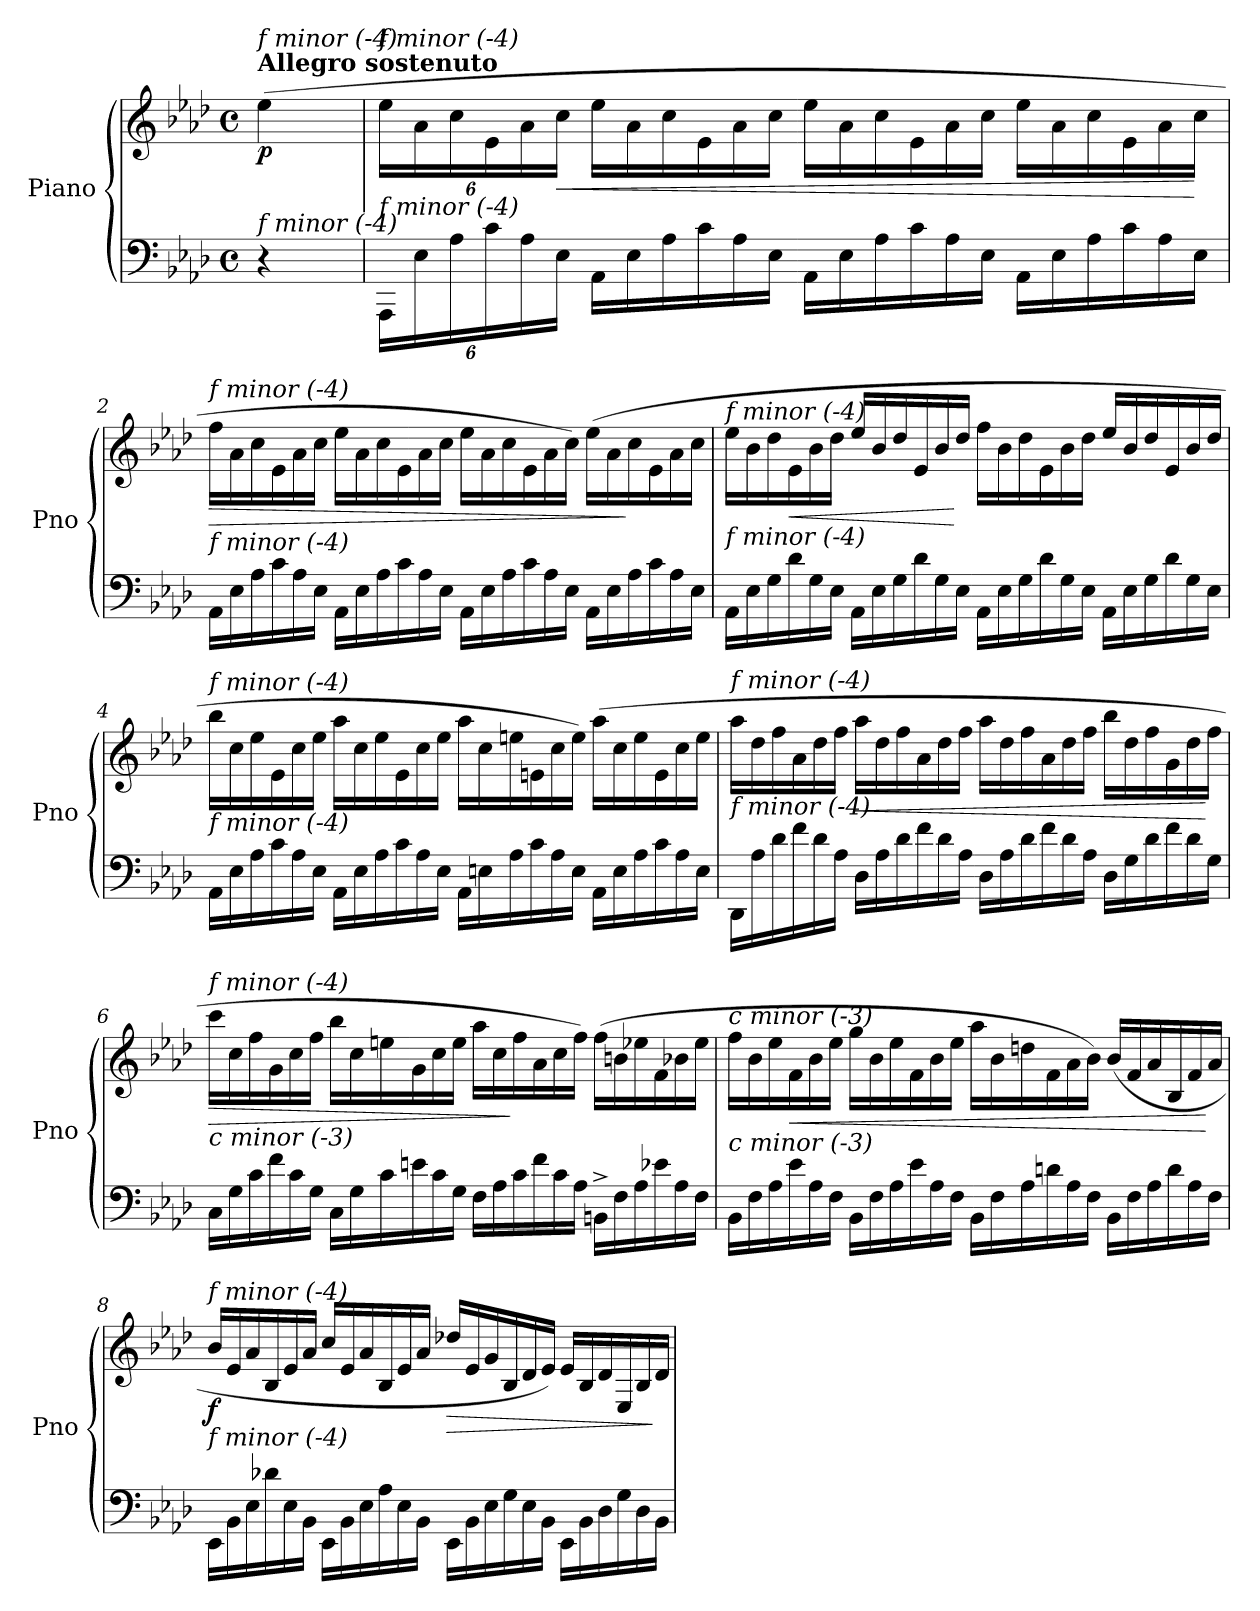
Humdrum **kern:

**kern	**kern	**dynam
*part1	*part1	*part1
*staff2	*staff1	*staff1/2
*I"Piano	*	*
*I'Pno	*	*
*clefF4	*clefG2	*
*k[b-e-a-d-]	*k[b-e-a-d-]	*
*M4/4	*M4/4	*
*met(c)	*met(c)	*
*MM104	*MM104	*
=	=	=
!	!LO:TX:a:B:t=Allegro sostenuto	!
!	!LO:TX:i:t=f minor (-4)	!
!LO:TX:i:t=f minor (-4)	!	!
!	!	!LO:DY:b
4r	(4ee-\	p
=1	=1	=1
*Xbrackettup	*Xbrackettup	*
!	!LO:TX:i:t=f minor (-4)	!
!LO:TX:i:t=f minor (-4)	!	!
24AAA-/LL	24ee-\LL	.
24E-\	24a-\	.
24A-\	24cc\	.
24c\	24e-\	.
24A-\	24a-\	.
!	!	!LO:HP:b
24E-\JJ	24cc\JJ	<
*Xtuplet	*Xtuplet	*
24AA-\LL	24ee-\LL	.
24E-\	24a-\	.
24A-\	24cc\	.
24c\	24e-\	.
24A-\	24a-\	.
24E-\JJ	24cc\JJ	.
24AA-\LL	24ee-\LL	.
24E-\	24a-\	.
24A-\	24cc\	.
24c\	24e-\	.
24A-\	24a-\	.
24E-\JJ	24cc\JJ	.
24AA-\LL	24ee-\LL	.
24E-\	24a-\	.
24A-\	24cc\	.
24c\	24e-\	.
24A-\	24a-\	.
24E-\JJ	24cc\JJ	[
=2	=2	=2
!	!LO:TX:i:t=f minor (-4)	!
!LO:TX:i:t=f minor (-4)	!	!
!	!	!LO:HP:b
24AA-\LL	24ff\LL	>
24E-\	24a-\	.
24A-\	24cc\	.
24c\	24e-\	.
24A-\	24a-\	.
24E-\JJ	24cc\JJ	.
24AA-\LL	24ee-\LL	.
24E-\	24a-\	.
24A-\	24cc\	.
24c\	24e-\	.
24A-\	24a-\	.
24E-\JJ	24cc\JJ	.
24AA-\LL	24ee-\LL	.
24E-\	24a-\	.
24A-\	24cc\	.
24c\	24e-\	.
24A-\	24a-\	.
24E-\JJ	24cc\JJ)	.
24AA-\LL	(24ee-\LL	.
24E-\	24a-\	.
24A-\	24cc\	]
24c\	24e-\	.
24A-\	24a-\	.
24E-\JJ	24cc\JJ	.
!!LO:LB:g=z
=3	=3	=3
!	!LO:TX:i:t=f minor (-4)	!
!LO:TX:i:t=f minor (-4)	!	!
24AA-\LL	24ee-\LL	.
24E-\	24b-\	.
24G\	24dd-\	.
!	!	!LO:HP:b
24d-\	24e-\	<
24G\	24b-\	.
24E-\JJ	24dd-\JJ	.
24AA-\LL	24ee-/LL	.
24E-\	24b-/	.
24G\	24dd-/	.
24d-\	24e-/	.
24G\	24b-/	.
24E-\JJ	24dd-/JJ	[
24AA-\LL	24ff\LL	.
24E-\	24b-\	.
24G\	24dd-\	.
24d-\	24e-\	.
24G\	24b-\	.
24E-\JJ	24dd-\JJ	.
24AA-\LL	24ee-/LL	.
24E-\	24b-/	.
24G\	24dd-/	.
24d-\	24e-/	.
24G\	24b-/	.
24E-\JJ	24dd-/JJ	.
=4	=4	=4
!	!LO:TX:i:t=f minor (-4)	!
!LO:TX:i:t=f minor (-4)	!	!
24AA-\LL	24bb-\LL	.
24E-\	24cc\	.
24A-\	24ee-\	.
24c\	24e-\	.
24A-\	24cc\	.
24E-\JJ	24ee-\JJ	.
24AA-\LL	24aa-\LL	.
24E-\	24cc\	.
24A-\	24ee-\	.
24c\	24e-\	.
24A-\	24cc\	.
24E-\JJ	24ee-\JJ	.
24AA-\LL	24aa-\LL	.
24En\	24cc\	.
24A-\	24een\	.
24c\	24en\	.
24A-\	24cc\	.
24E\JJ	24ee\JJ)	.
24AA-\LL	(24aa-\LL	.
24E\	24cc\	.
24A-\	24ee\	.
24c\	24e\	.
24A-\	24cc\	.
24E\JJ	24ee\JJ	.
!!LO:LB:g=z
=5	=5	=5
!	!LO:TX:i:t=f minor (-4)	!
!LO:TX:i:t=f minor (-4)	!	!
24DD-/LL	24aa-\LL	.
24A-\	24dd-\	.
24d-\	24ff\	.
24f\	24a-\	.
24d-\	24dd-\	.
24A-\JJ	24ff\JJ	.
!	!	!LO:HP:b
24D-\LL	24aa-\LL	<
24A-\	24dd-\	.
24d-\	24ff\	.
24f\	24a-\	.
24d-\	24dd-\	.
24A-\JJ	24ff\JJ	.
24D-\LL	24aa-\LL	.
24A-\	24dd-\	.
24d-\	24ff\	.
24f\	24a-\	.
24d-\	24dd-\	.
24A-\JJ	24ff\JJ	.
24D-\LL	24bb-\LL	.
24G\	24dd-\	.
24d-\	24ff\	.
24f\	24g\	.
24d-\	24dd-\	.
24G\JJ	24ff\JJ	[
=6	=6	=6
!	!LO:TX:i:t=f minor (-4)	!
!LO:TX:i:t=c minor (-3)	!	!
!	!	!LO:HP:b
24C\LL	24ccc\LL	>
24G\	24cc\	.
24c\	24ff\	.
24f\	24g\	.
24c\	24cc\	.
24G\JJ	24ff\JJ	.
24C\LL	24bb-\LL	.
24G\	24cc\	.
24c\	24een\	.
24en\	24g\	.
24c\	24cc\	.
24G\JJ	24ee\JJ	.
24F\LL	24aa-\LL	.
24A-\	24cc\	.
24c\	24ff\	]
24f\	24a-\	.
24c\	24cc\	.
24A-\JJ	24ff\JJ)	.
24BBn^i\LL	(24ff\LL	.
24F\	24bni\	.
24A-\	24ee-X\	.
24e-X\	24f\	.
24A-\	24b-i\	.
24F\JJ	24ee-\JJ	.
!!LO:LB:g=z
=7	=7	=7
!	!LO:TX:i:t=c minor (-3)	!
!LO:TX:i:t=c minor (-3)	!	!
24BB-\LL	24ff\LL	.
24F\	24b-\	.
24A-\	24ee-\	.
!	!	!LO:HP:b
24e-\	24f\	<
24A-\	24b-\	.
24F\JJ	24ee-\JJ	.
24BB-\LL	24gg\LL	.
24F\	24b-\	.
24A-\	24ee-\	.
24e-\	24f\	.
24A-\	24b-\	.
24F\JJ	24ee-\JJ	.
24BB-\LL	24aa-\LL	.
24F\	24b-\	.
24A-\	24ddn\	.
24dn\	24f\	.
24A-\	24a-\	.
24F\JJ	24b-\JJ)	.
24BB-\LL	(>24b-/LL	.
24F\	24f/	.
24A-\	24a-/	.
24d\	24B-/	.
24A-\	24f/	.
24F\JJ	24a-/JJ	[
=8	=8	=8
!	!LO:TX:i:t=f minor (-4)	!
!LO:TX:i:t=f minor (-4)	!	!
!	!	!LO:DY:b
24EE-\LL	24b-/LL	f
24BB-\	24e-/	.
24E-\	24a-/	.
24d-X\	24B-/	.
24E-\	24e-/	.
24BB-\JJ	24a-/JJ	.
24EE-\LL	24cc/LL	.
24BB-\	24e-/	.
24E-\	24a-/	.
24A-\	24B-/	.
24E-\	24e-/	.
24BB-\JJ	24a-/JJ	.
!	!	!LO:HP:b
24EE-\LL	24dd-X/LL	>
24BB-\	24e-/	.
24E-\	24g/	.
24G\	24B-/	.
24E-\	24d-/	.
24BB-\JJ	24e-/JJ)	.
24EE-\LL	24e-/LL	.
24BB-\	24B-/	.
24D-\	24d-/	.
24G\	24E-/	.
24D-\	24B-/	.
24BB-\JJ	24d-/JJ	]
=	=	=
*-	*-	*-
